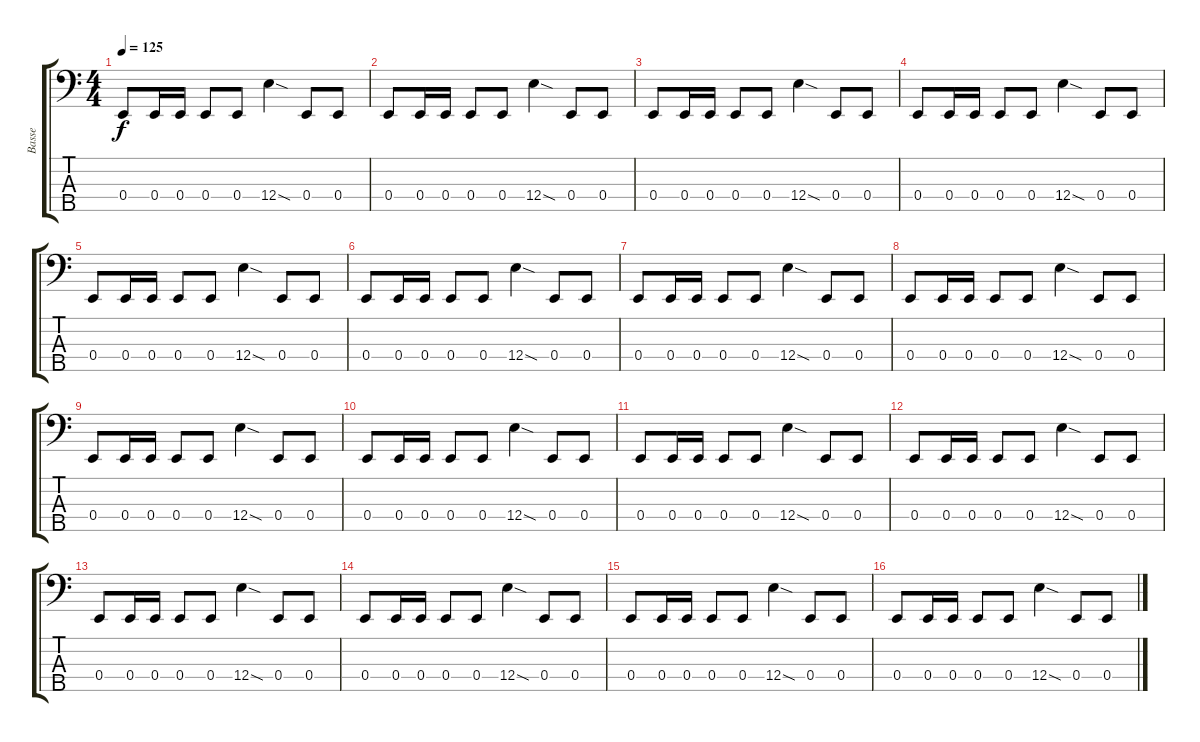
\track ("Basse" "Basse") {instrument electricbasspick}
\staff {score tabs}
\tuning (G2 D2 A1 E1 B0) {hide}
\ts (4 4)
\tempo 125
\clef f4
\ks c
0.4.8{dy f instrument electricbasspick} 0.4.16 0.4.16 0.4.8 0.4.8 12.4{sod}.4 0.4.8 0.4.8 |
0.4.8 0.4.16 0.4.16 0.4.8 0.4.8 12.4{sod}.4 0.4.8 0.4.8 |
0.4.8 0.4.16 0.4.16 0.4.8 0.4.8 12.4{sod}.4 0.4.8 0.4.8 |
0.4.8 0.4.16 0.4.16 0.4.8 0.4.8 12.4{sod}.4 0.4.8 0.4.8 |
0.4.8 0.4.16 0.4.16 0.4.8 0.4.8 12.4{sod}.4 0.4.8 0.4.8 |
0.4.8 0.4.16 0.4.16 0.4.8 0.4.8 12.4{sod}.4 0.4.8 0.4.8 |
0.4.8 0.4.16 0.4.16 0.4.8 0.4.8 12.4{sod}.4 0.4.8 0.4.8 |
0.4.8 0.4.16 0.4.16 0.4.8 0.4.8 12.4{sod}.4 0.4.8 0.4.8 |
0.4.8 0.4.16 0.4.16 0.4.8 0.4.8 12.4{sod}.4 0.4.8 0.4.8 |
0.4.8 0.4.16 0.4.16 0.4.8 0.4.8 12.4{sod}.4 0.4.8 0.4.8 |
0.4.8 0.4.16 0.4.16 0.4.8 0.4.8 12.4{sod}.4 0.4.8 0.4.8 |
0.4.8 0.4.16 0.4.16 0.4.8 0.4.8 12.4{sod}.4 0.4.8 0.4.8 |
0.4.8 0.4.16 0.4.16 0.4.8 0.4.8 12.4{sod}.4 0.4.8 0.4.8 |
0.4.8 0.4.16 0.4.16 0.4.8 0.4.8 12.4{sod}.4 0.4.8 0.4.8 |
0.4.8 0.4.16 0.4.16 0.4.8 0.4.8 12.4{sod}.4 0.4.8 0.4.8 |
0.4.8 0.4.16 0.4.16 0.4.8 0.4.8 12.4{sod}.4 0.4.8 0.4.8
